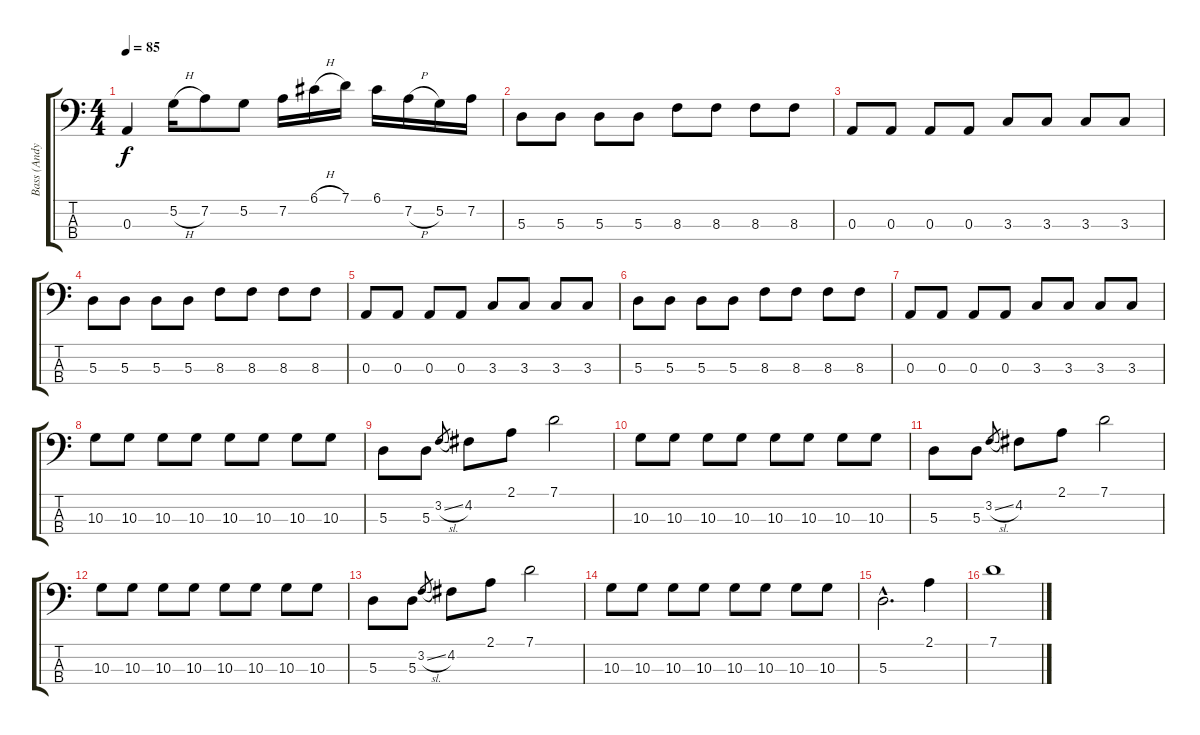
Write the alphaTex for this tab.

\track ("Bass (Andy Bell)" "Bass (Andy") {instrument electricbassfinger}
\staff {score tabs}
\tuning (G2 D2 A1 E1) {hide}
\ts (4 4)
\tempo 85
\clef f4
\ks c
0.3.4{dy f} 5.2{h}.16 7.2.8 5.2.8 7.2.16 6.1{h}.16 7.1.16 6.1.16 7.2{h}.16 5.2.16 7.2.16 |
5.3.8 5.3.8 5.3.8 5.3.8 8.3.8 8.3.8 8.3.8 8.3.8 |
0.3.8 0.3.8 0.3.8 0.3.8 3.3.8 3.3.8 3.3.8 3.3.8 |
5.3.8 5.3.8 5.3.8 5.3.8 8.3.8 8.3.8 8.3.8 8.3.8 |
0.3.8 0.3.8 0.3.8 0.3.8 3.3.8 3.3.8 3.3.8 3.3.8 |
5.3.8 5.3.8 5.3.8 5.3.8 8.3.8 8.3.8 8.3.8 8.3.8 |
0.3.8 0.3.8 0.3.8 0.3.8 3.3.8 3.3.8 3.3.8 3.3.8 |
10.3.8 10.3.8 10.3.8 10.3.8 10.3.8 10.3.8 10.3.8 10.3.8 |
5.3.8 5.3.8 3.2{sl}.8{gr} 4.2.8 2.1.8 7.1.2 |
10.3.8 10.3.8 10.3.8 10.3.8 10.3.8 10.3.8 10.3.8 10.3.8 |
5.3.8 5.3.8 3.2{sl}.8{gr} 4.2.8 2.1.8 7.1.2 |
10.3.8 10.3.8 10.3.8 10.3.8 10.3.8 10.3.8 10.3.8 10.3.8 |
5.3.8 5.3.8 3.2{sl}.8{gr} 4.2.8 2.1.8 7.1.2 |
10.3.8 10.3.8 10.3.8 10.3.8 10.3.8 10.3.8 10.3.8 10.3.8 |
5.3{hac}.2{d} 2.1.4 |
7.1.1
